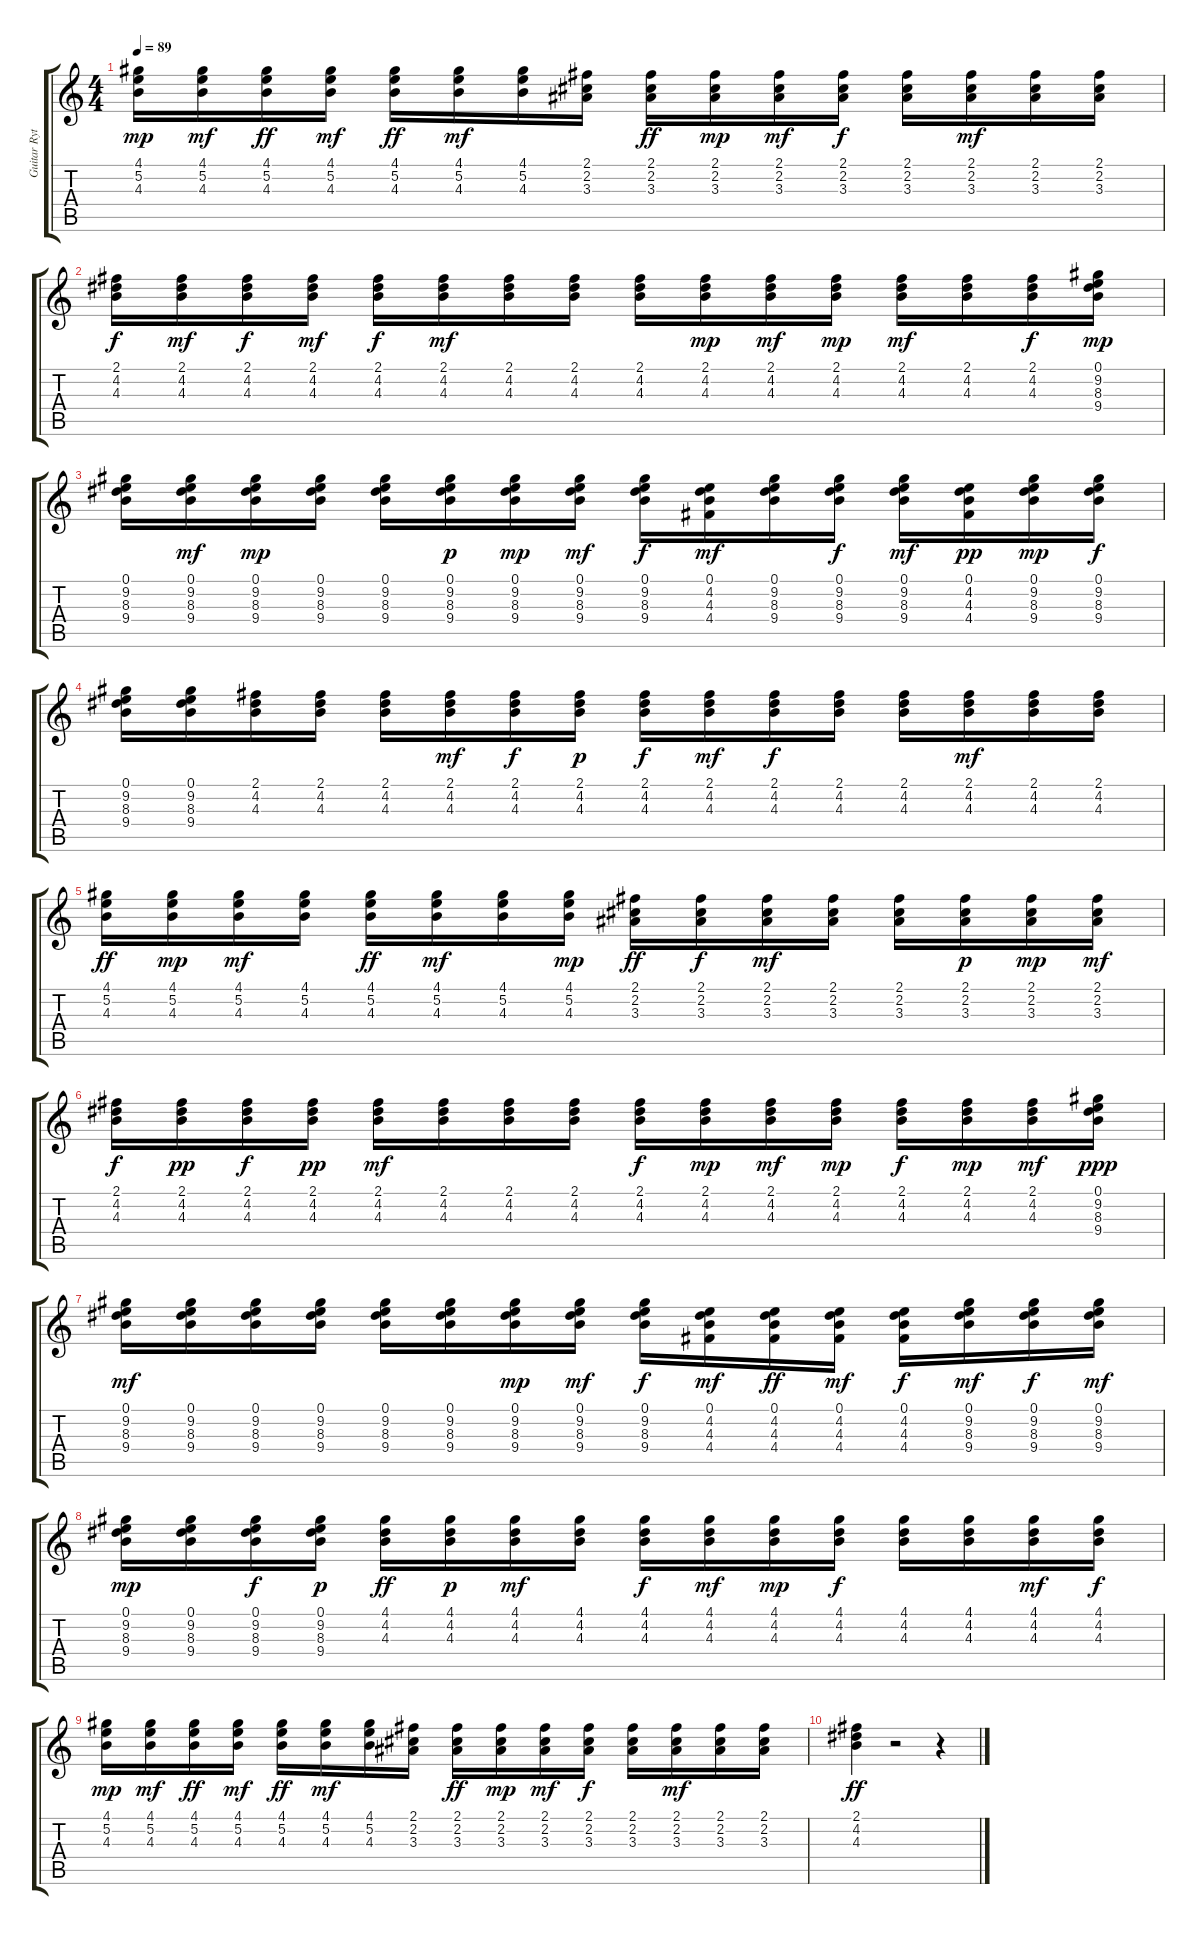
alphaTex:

\track ("Guitar Rythym" "Guitar Ryt") {instrument acousticguitarsteel}
\staff {score tabs}
\tuning (E4 B3 G3 D3 A2 E2) {hide}
\ts (4 4)
\tempo 89
\clef g2
\ks c
(4.1 5.2 4.3).16{dy mp} (4.1 5.2 4.3).16{dy mf} (4.1 5.2 4.3).16{dy ff} (4.1 5.2 4.3).16{dy mf} (4.1 5.2 4.3).16{dy ff} (4.1 5.2 4.3).16{dy mf} (4.1 5.2 4.3).16 (2.1 2.2 3.3).16 (2.1 2.2 3.3).16{dy ff} (2.1 2.2 3.3).16{dy mp} (2.1 2.2 3.3).16{dy mf} (2.1 2.2 3.3).16{dy f} (2.1 2.2 3.3).16 (2.1 2.2 3.3).16{dy mf} (2.1 2.2 3.3).16 (2.1 2.2 3.3).16 |
(2.1 4.2 4.3).16{dy f} (2.1 4.2 4.3).16{dy mf} (2.1 4.2 4.3).16{dy f} (2.1 4.2 4.3).16{dy mf} (2.1 4.2 4.3).16{dy f} (2.1 4.2 4.3).16{dy mf} (2.1 4.2 4.3).16 (2.1 4.2 4.3).16 (2.1 4.2 4.3).16 (2.1 4.2 4.3).16{dy mp} (2.1 4.2 4.3).16{dy mf} (2.1 4.2 4.3).16{dy mp} (2.1 4.2 4.3).16{dy mf} (2.1 4.2 4.3).16 (2.1 4.2 4.3).16{dy f} (0.1 9.2 8.3 9.4).16{dy mp} |
(0.1 9.2 8.3 9.4).16 (0.1 9.2 8.3 9.4).16{dy mf} (0.1 9.2 8.3 9.4).16{dy mp} (0.1 9.2 8.3 9.4).16 (0.1 9.2 8.3 9.4).16 (0.1 9.2 8.3 9.4).16{dy p} (0.1 9.2 8.3 9.4).16{dy mp} (0.1 9.2 8.3 9.4).16{dy mf} (0.1 9.2 8.3 9.4).16{dy f} (0.1 4.2 4.3 4.4).16{dy mf} (0.1 9.2 8.3 9.4).16 (0.1 9.2 8.3 9.4).16{dy f} (0.1 9.2 8.3 9.4).16{dy mf} (0.1 4.2 4.3 4.4).16{dy pp} (0.1 9.2 8.3 9.4).16{dy mp} (0.1 9.2 8.3 9.4).16{dy f} |
(0.1 9.2 8.3 9.4).16 (0.1 9.2 8.3 9.4).16 (2.1 4.2 4.3).16 (2.1 4.2 4.3).16 (2.1 4.2 4.3).16 (2.1 4.2 4.3).16{dy mf} (2.1 4.2 4.3).16{dy f} (2.1 4.2 4.3).16{dy p} (2.1 4.2 4.3).16{dy f} (2.1 4.2 4.3).16{dy mf} (2.1 4.2 4.3).16{dy f} (2.1 4.2 4.3).16 (2.1 4.2 4.3).16 (2.1 4.2 4.3).16{dy mf} (2.1 4.2 4.3).16 (2.1 4.2 4.3).16 |
(4.1 5.2 4.3).16{dy ff} (4.1 5.2 4.3).16{dy mp} (4.1 5.2 4.3).16{dy mf} (4.1 5.2 4.3).16 (4.1 5.2 4.3).16{dy ff} (4.1 5.2 4.3).16{dy mf} (4.1 5.2 4.3).16 (4.1 5.2 4.3).16{dy mp} (2.1 2.2 3.3).16{dy ff} (2.1 2.2 3.3).16{dy f} (2.1 2.2 3.3).16{dy mf} (2.1 2.2 3.3).16 (2.1 2.2 3.3).16 (2.1 2.2 3.3).16{dy p} (2.1 2.2 3.3).16{dy mp} (2.1 2.2 3.3).16{dy mf} |
(2.1 4.2 4.3).16{dy f} (2.1 4.2 4.3).16{dy pp} (2.1 4.2 4.3).16{dy f} (2.1 4.2 4.3).16{dy pp} (2.1 4.2 4.3).16{dy mf} (2.1 4.2 4.3).16 (2.1 4.2 4.3).16 (2.1 4.2 4.3).16 (2.1 4.2 4.3).16{dy f} (2.1 4.2 4.3).16{dy mp} (2.1 4.2 4.3).16{dy mf} (2.1 4.2 4.3).16{dy mp} (2.1 4.2 4.3).16{dy f} (2.1 4.2 4.3).16{dy mp} (2.1 4.2 4.3).16{dy mf} (0.1 9.2 8.3 9.4).16{dy ppp} |
(0.1 9.2 8.3 9.4).16{dy mf} (0.1 9.2 8.3 9.4).16 (0.1 9.2 8.3 9.4).16 (0.1 9.2 8.3 9.4).16 (0.1 9.2 8.3 9.4).16 (0.1 9.2 8.3 9.4).16 (0.1 9.2 8.3 9.4).16{dy mp} (0.1 9.2 8.3 9.4).16{dy mf} (0.1 9.2 8.3 9.4).16{dy f} (0.1 4.2 4.3 4.4).16{dy mf} (0.1 4.2 4.3 4.4).16{dy ff} (0.1 4.2 4.3 4.4).16{dy mf} (0.1 4.2 4.3 4.4).16{dy f} (0.1 9.2 8.3 9.4).16{dy mf} (0.1 9.2 8.3 9.4).16{dy f} (0.1 9.2 8.3 9.4).16{dy mf} |
(0.1 9.2 8.3 9.4).16{dy mp} (0.1 9.2 8.3 9.4).16 (0.1 9.2 8.3 9.4).16{dy f} (0.1 9.2 8.3 9.4).16{dy p} (4.1 4.2 4.3).16{dy ff} (4.1 4.2 4.3).16{dy p} (4.1 4.2 4.3).16{dy mf} (4.1 4.2 4.3).16 (4.1 4.2 4.3).16{dy f} (4.1 4.2 4.3).16{dy mf} (4.1 4.2 4.3).16{dy mp} (4.1 4.2 4.3).16{dy f} (4.1 4.2 4.3).16 (4.1 4.2 4.3).16 (4.1 4.2 4.3).16{dy mf} (4.1 4.2 4.3).16{dy f} |
(4.1 5.2 4.3).16{dy mp} (4.1 5.2 4.3).16{dy mf} (4.1 5.2 4.3).16{dy ff} (4.1 5.2 4.3).16{dy mf} (4.1 5.2 4.3).16{dy ff} (4.1 5.2 4.3).16{dy mf} (4.1 5.2 4.3).16 (2.1 2.2 3.3).16 (2.1 2.2 3.3).16{dy ff} (2.1 2.2 3.3).16{dy mp} (2.1 2.2 3.3).16{dy mf} (2.1 2.2 3.3).16{dy f} (2.1 2.2 3.3).16 (2.1 2.2 3.3).16{dy mf} (2.1 2.2 3.3).16 (2.1 2.2 3.3).16 |
(2.1 4.2 4.3).4{dy ff} r.2 r.4
